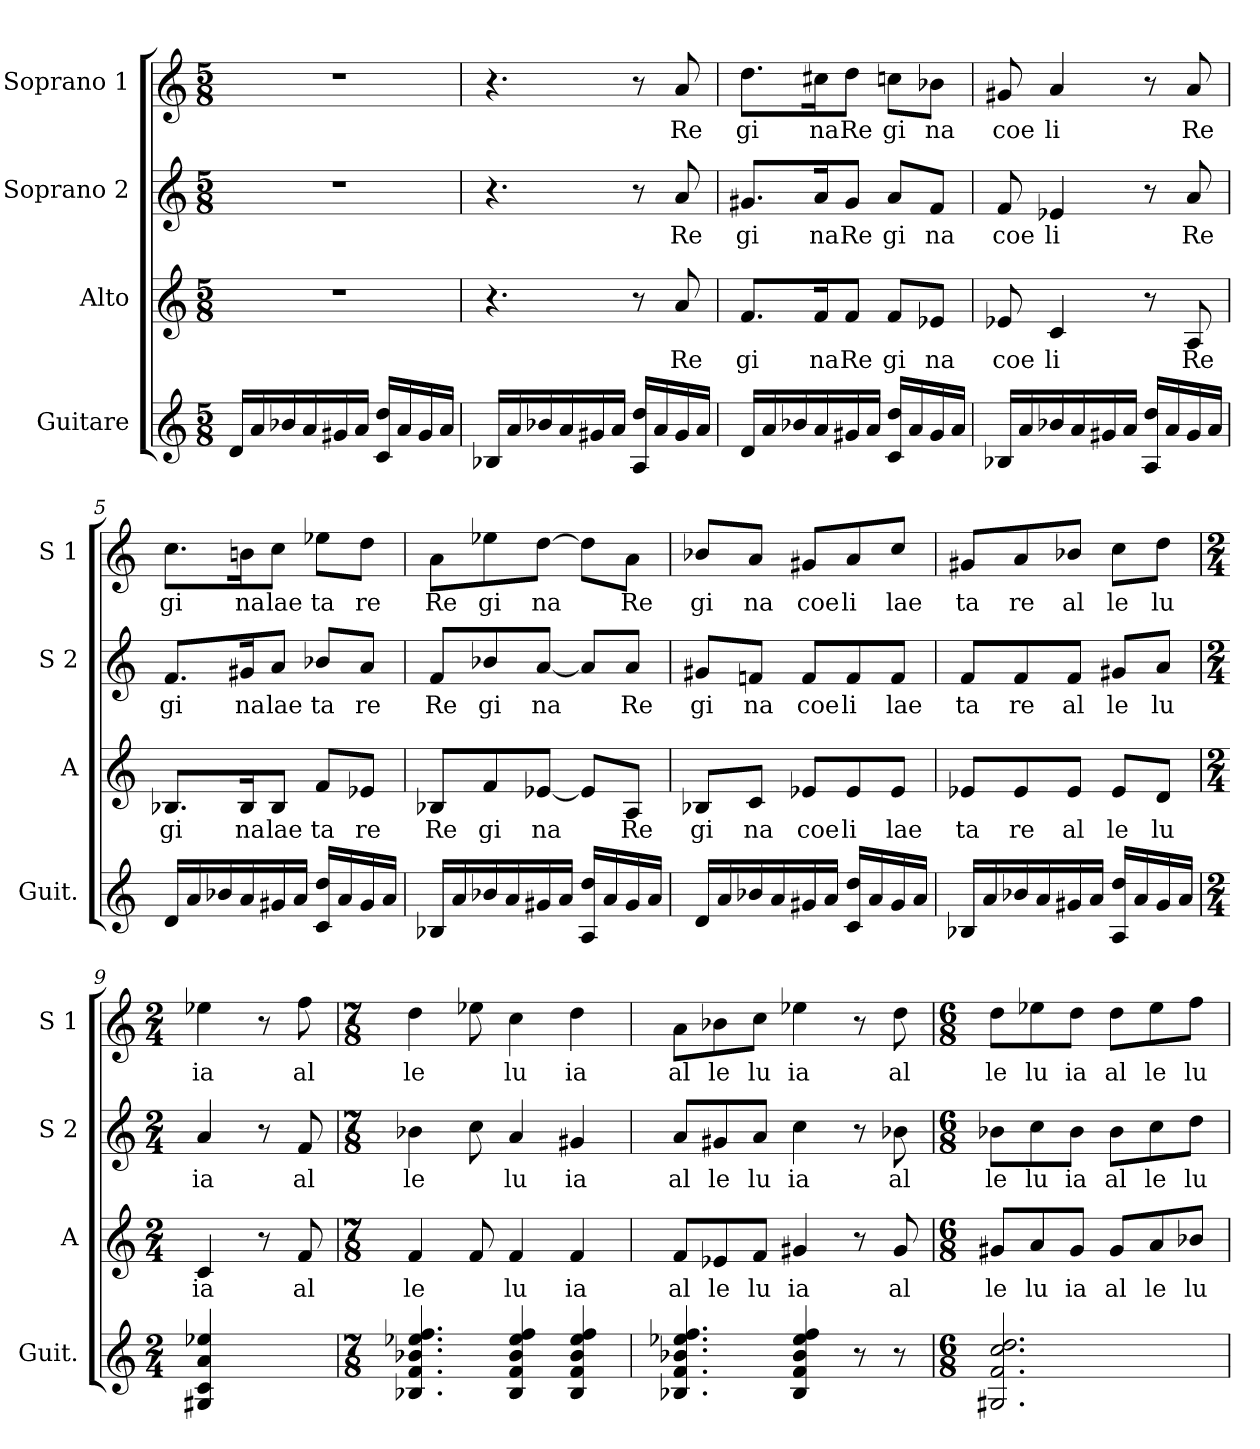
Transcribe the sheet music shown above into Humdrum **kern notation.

**kern	**kern	**text	**kern	**text	**kern	**text
*part4	*part3	*part3	*part2	*part2	*part1	*part1
*staff4	*staff3	*staff3	*staff2	*staff2	*staff1	*staff1
*I"Guitare	*I"Alto	*	*I"Soprano 2	*	*I"Soprano 1	*
*I'Guit.	*I'A	*	*I'S 2	*	*I'S 1	*
*clefG2	*clefG2	*	*clefG2	*	*clefG2	*
*ITrd7c12	*	*	*	*	*	*
*k[]	*k[]	*	*k[]	*	*k[]	*
*C:	*C:	*	*C:	*	*C:	*
*M5/8	*M5/8	*	*M5/8	*	*M5/8	*
=1	=1	=1	=1	=1	=1	=1
16D/LL	8%5r	.	8%5r	.	8%5r	.
16A/	.	.	.	.	.	.
16B-X/	.	.	.	.	.	.
16A/	.	.	.	.	.	.
16G#X/	.	.	.	.	.	.
16A/JJ	.	.	.	.	.	.
16C/ 16d/LL	.	.	.	.	.	.
16A/	.	.	.	.	.	.
16G#/	.	.	.	.	.	.
16A/JJ	.	.	.	.	.	.
=2	=2	=2	=2	=2	=2	=2
16BB-X/LL	4.r	.	4.r	.	4.r	.
16A/	.	.	.	.	.	.
16B-X/	.	.	.	.	.	.
16A/	.	.	.	.	.	.
16G#X/	.	.	.	.	.	.
16A/JJ	.	.	.	.	.	.
16AA/ 16d/LL	8r	.	8r	.	8r	.
16A/	.	.	.	.	.	.
!	!	!LO:LY:b	!	!LO:LY:b	!	!LO:LY:b
16G#/	8a/	Re	8a/	Re	8a/	Re
16A/JJ	.	.	.	.	.	.
=3	=3	=3	=3	=3	=3	=3
!	!	!LO:LY:b	!	!LO:LY:b	!	!LO:LY:b
16D/LL	8.f/L	gi	8.g#X/L	gi	8.dd\L	gi
16A/	.	.	.	.	.	.
16B-X/	.	.	.	.	.	.
!	!	!LO:LY:b	!	!LO:LY:b	!	!LO:LY:b
16A/	16f/k	na	16a/k	na	16cc#X\k	na
!	!	!LO:LY:b	!	!LO:LY:b	!	!LO:LY:b
16G#X/	8f/J	Re	8g#/J	Re	8dd\J	Re
16A/JJ	.	.	.	.	.	.
!	!	!LO:LY:b	!	!LO:LY:b	!	!LO:LY:b
16C/ 16d/LL	8f/L	gi	8a/L	gi	8ccn\L	gi
16A/	.	.	.	.	.	.
!	!	!LO:LY:b	!	!LO:LY:b	!	!LO:LY:b
16G#/	8e-X/J	na	8f/J	na	8b-X\J	na
16A/JJ	.	.	.	.	.	.
!!LO:LB:g=z
=4	=4	=4	=4	=4	=4	=4
!	!	!LO:LY:b	!	!LO:LY:b	!	!LO:LY:b
16BB-X/LL	8e-X/	coe	8f/	coe	8g#X/	coe
16A/	.	.	.	.	.	.
!	!	!LO:LY:b	!	!LO:LY:b	!	!LO:LY:b
16B-X/	4c/	li	4e-X/	li	4a/	li
16A/	.	.	.	.	.	.
16G#X/	.	.	.	.	.	.
16A/JJ	.	.	.	.	.	.
16AA/ 16d/LL	8r	.	8r	.	8r	.
16A/	.	.	.	.	.	.
!	!	!LO:LY:b	!	!LO:LY:b	!	!LO:LY:b
16G#/	8A/	Re	8a/	Re	8a/	Re
16A/JJ	.	.	.	.	.	.
=5	=5	=5	=5	=5	=5	=5
!	!	!LO:LY:b	!	!LO:LY:b	!	!LO:LY:b
16D/LL	8.B-X/L	gi	8.f/L	gi	8.cc\L	gi
16A/	.	.	.	.	.	.
16B-X/	.	.	.	.	.	.
!	!	!LO:LY:b	!	!LO:LY:b	!	!LO:LY:b
16A/	16B-/k	na	16g#X/k	na	16bn\k	na
!	!	!LO:LY:b	!	!LO:LY:b	!	!LO:LY:b
16G#X/	8B-/J	lae	8a/J	lae	8cc\J	lae
16A/JJ	.	.	.	.	.	.
!	!	!LO:LY:b	!	!LO:LY:b	!	!LO:LY:b
16C/ 16d/LL	8f/L	ta	8b-X/L	ta	8ee-X\L	ta
16A/	.	.	.	.	.	.
!	!	!LO:LY:b	!	!LO:LY:b	!	!LO:LY:b
16G#/	8e-X/J	re	8a/J	re	8dd\J	re
16A/JJ	.	.	.	.	.	.
=6	=6	=6	=6	=6	=6	=6
!	!	!LO:LY:b	!	!LO:LY:b	!	!LO:LY:b
16BB-X/LL	8B-X/L	Re	8f/L	Re	8a\L	Re
16A/	.	.	.	.	.	.
!	!	!LO:LY:b	!	!LO:LY:b	!	!LO:LY:b
16B-X/	8f/	gi	8b-X/	gi	8ee-X\	gi
16A/	.	.	.	.	.	.
!	!	!LO:LY:b	!	!LO:LY:b	!	!LO:LY:b
16G#X/	[8e-X/J	na	[8a/J	na	[8dd\J	na
16A/JJ	.	.	.	.	.	.
16AA/ 16d/LL	8e-/L]	.	8a/L]	.	8dd\L]	.
16A/	.	.	.	.	.	.
!	!	!LO:LY:b	!	!LO:LY:b	!	!LO:LY:b
16G#/	8A/J	Re	8a/J	Re	8a\J	Re
16A/JJ	.	.	.	.	.	.
=7	=7	=7	=7	=7	=7	=7
!	!	!LO:LY:b	!	!LO:LY:b	!	!LO:LY:b
16D/LL	8B-X/L	gi	8g#X/L	gi	8b-X/L	gi
16A/	.	.	.	.	.	.
!	!	!LO:LY:b	!	!LO:LY:b	!	!LO:LY:b
16B-X/	8c/J	na	8fn/J	na	8a/J	na
16A/	.	.	.	.	.	.
!	!	!LO:LY:b	!	!LO:LY:b	!	!LO:LY:b
16G#X/	8e-X/L	coe	8f/L	coe	8g#X/L	coe
16A/JJ	.	.	.	.	.	.
!	!	!LO:LY:b	!	!LO:LY:b	!	!LO:LY:b
16C/ 16d/LL	8e-/	li	8f/	li	8a/	li
16A/	.	.	.	.	.	.
!	!	!LO:LY:b	!	!LO:LY:b	!	!LO:LY:b
16G#/	8e-/J	lae	8f/J	lae	8cc/J	lae
16A/JJ	.	.	.	.	.	.
!!LO:LB:g=z
=8	=8	=8	=8	=8	=8	=8
!	!	!LO:LY:b	!	!LO:LY:b	!	!LO:LY:b
16BB-X/LL	8e-X/L	ta	8f/L	ta	8g#X/L	ta
16A/	.	.	.	.	.	.
!	!	!LO:LY:b	!	!LO:LY:b	!	!LO:LY:b
16B-X/	8e-/	re	8f/	re	8a/	re
16A/	.	.	.	.	.	.
!	!	!LO:LY:b	!	!LO:LY:b	!	!LO:LY:b
16G#X/	8e-/J	al	8f/J	al	8b-X/J	al
16A/JJ	.	.	.	.	.	.
!	!	!LO:LY:b	!	!LO:LY:b	!	!LO:LY:b
16AA/ 16d/LL	8e-/L	le	8g#X/L	le	8cc\L	le
16A/	.	.	.	.	.	.
!	!	!LO:LY:b	!	!LO:LY:b	!	!LO:LY:b
16G#/	8d/J	lu	8a/J	lu	8dd\J	lu
16A/JJ	.	.	.	.	.	.
=9	=9	=9	=9	=9	=9	=9
*M2/4	*M2/4	*	*M2/4	*	*M2/4	*
!	!	!LO:LY:b	!	!LO:LY:b	!	!LO:LY:b
4GG#X/ 4C/ 4A/ 4e-X/	4c/	ia	4a/	ia	4ee-X\	ia
4ryy	8r	.	8r	.	8r	.
!	!	!LO:LY:b	!	!LO:LY:b	!	!LO:LY:b
.	8f/	al	8f/	al	8ff\	al
=10	=10	=10	=10	=10	=10	=10
*M7/8	*M7/8	*	*M7/8	*	*M7/8	*
!	!	!LO:LY:b	!	!LO:LY:b	!	!LO:LY:b
4.BB-X/ 4.F/ 4.B-X/ 4.e-X/ 4.f/	4f/	le	4b-X\	le	4dd\	le
.	8f/	.	8cc\	.	8ee-X\	.
!	!	!LO:LY:b	!	!LO:LY:b	!	!LO:LY:b
4BB-/ 4F/ 4B-/ 4e-/ 4f/	4f/	lu	4a/	lu	4cc\	lu
!	!	!LO:LY:b	!	!LO:LY:b	!	!LO:LY:b
4BB-/ 4F/ 4B-/ 4e-/ 4f/	4f/	ia	4g#X/	ia	4dd\	ia
=11	=11	=11	=11	=11	=11	=11
!	!	!LO:LY:b	!	!LO:LY:b	!	!LO:LY:b
4.BB-X/ 4.F/ 4.B-X/ 4.e-X/ 4.f/	8f/L	al	8a/L	al	8a\L	al
!	!	!LO:LY:b	!	!LO:LY:b	!	!LO:LY:b
.	8e-X/	le	8g#X/	le	8b-X\	le
!	!	!LO:LY:b	!	!LO:LY:b	!	!LO:LY:b
.	8f/J	lu	8a/J	lu	8cc\J	lu
!	!	!LO:LY:b	!	!LO:LY:b	!	!LO:LY:b
4BB-/ 4F/ 4B-/ 4e-/ 4f/	4g#X/	ia	4cc\	ia	4ee-X\	ia
8r	8r	.	8r	.	8r	.
!	!	!LO:LY:b	!	!LO:LY:b	!	!LO:LY:b
8r	8g#/	al	8b-X\	al	8dd\	al
!!LO:PB:g=z
=12	=12	=12	=12	=12	=12	=12
*M6/8	*M6/8	*	*M6/8	*	*M6/8	*
!	!	!LO:LY:b	!	!LO:LY:b	!	!LO:LY:b
2.GG#X/ 2.F/ 2.c/ 2.d/	8g#X/L	le	8b-X\L	le	8dd\L	le
!	!	!LO:LY:b	!	!LO:LY:b	!	!LO:LY:b
.	8a/	lu	8cc\	lu	8ee-X\	lu
!	!	!LO:LY:b	!	!LO:LY:b	!	!LO:LY:b
.	8g#/J	ia	8b-\J	ia	8dd\J	ia
!	!	!LO:LY:b	!	!LO:LY:b	!	!LO:LY:b
.	8g#/L	al	8b-\L	al	8dd\L	al
!	!	!LO:LY:b	!	!LO:LY:b	!	!LO:LY:b
.	8a/	le	8cc\	le	8ee-\	le
!	!	!LO:LY:b	!	!LO:LY:b	!	!LO:LY:b
.	8b-X/J	lu	8dd\J	lu	8ff\J	lu
=	=	=	=	=	=	=
*-	*-	*-	*-	*-	*-	*-
